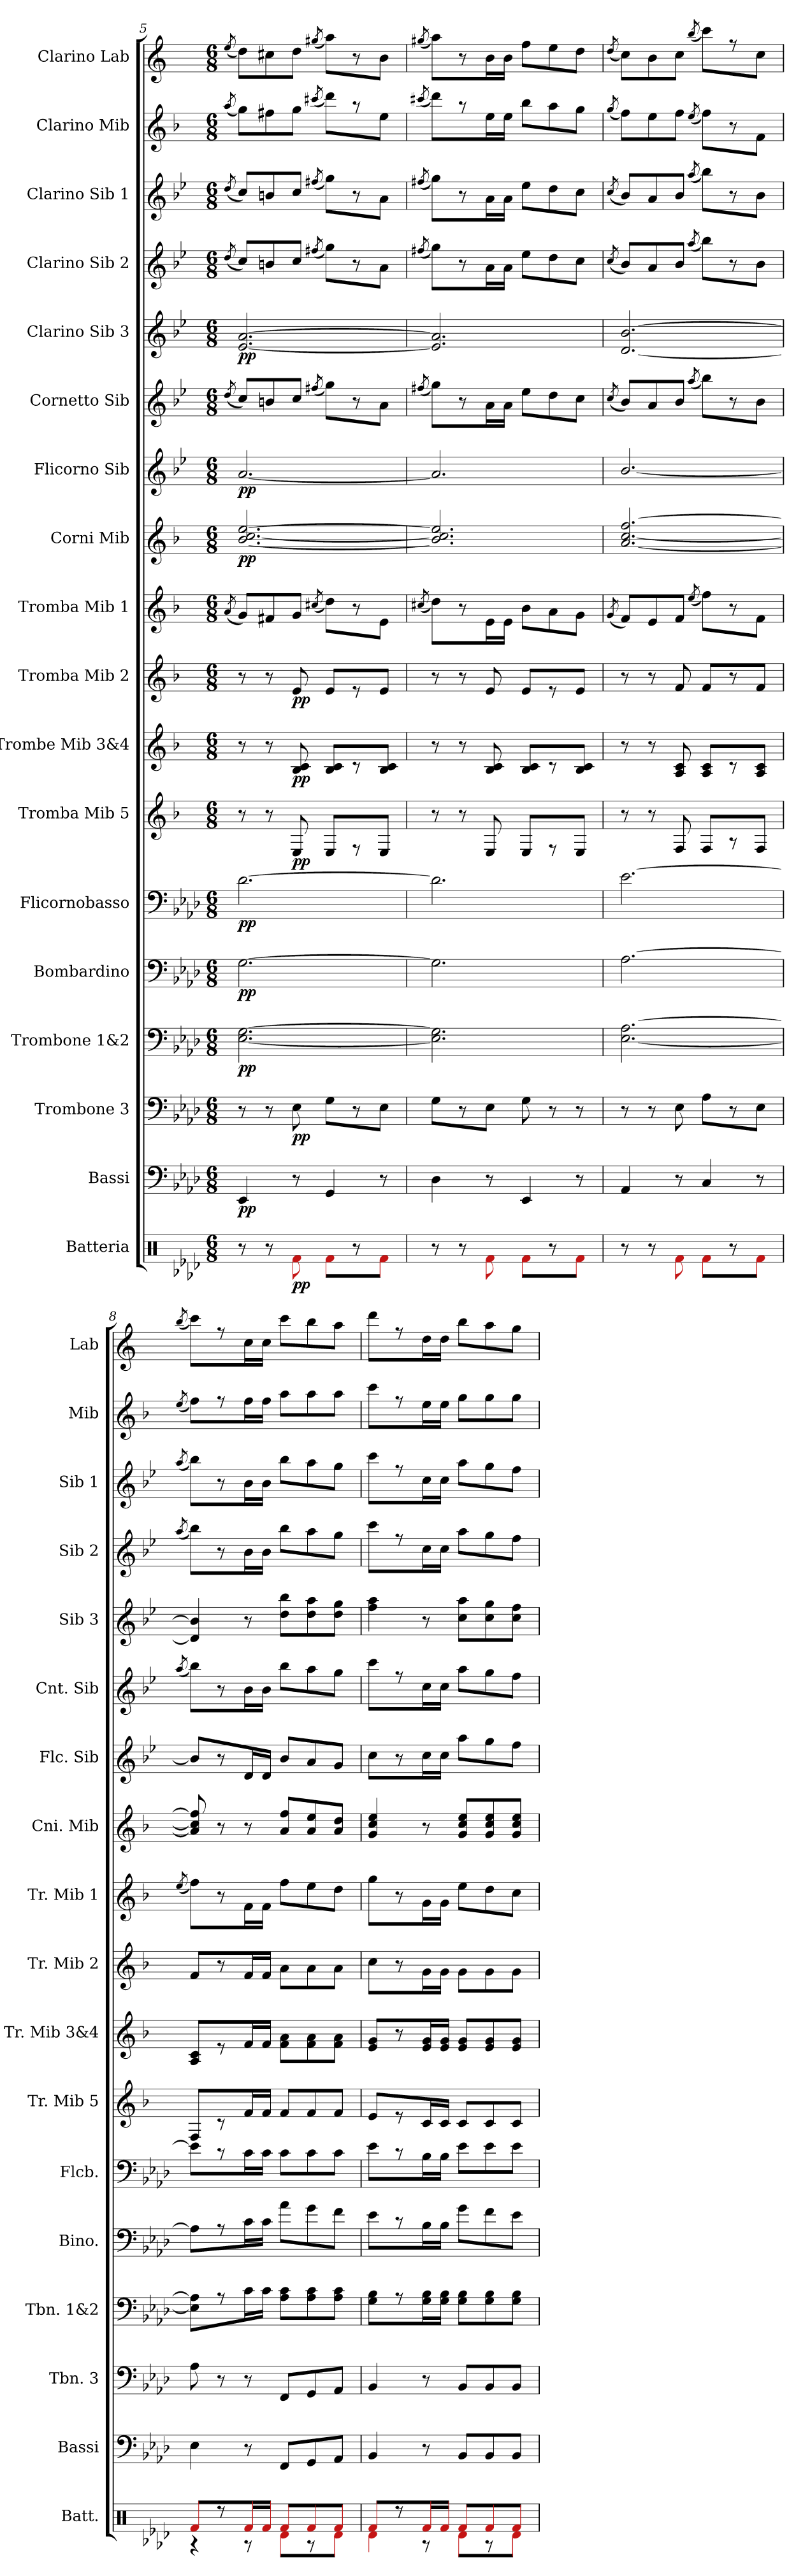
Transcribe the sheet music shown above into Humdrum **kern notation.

**kern	**dynam	**kern	**dynam	**kern	**dynam	**kern	**dynam	**kern	**dynam	**kern	**dynam	**kern	**dynam	**kern	**dynam	**kern	**dynam	**kern	**kern	**dynam	**kern	**dynam	**kern	**kern	**dynam	**kern	**kern	**kern	**kern
*part18	*part18	*part17	*part17	*part16	*part16	*part15	*part15	*part14	*part14	*part13	*part13	*part12	*part12	*part11	*part11	*part10	*part10	*part9	*part8	*part8	*part7	*part7	*part6	*part5	*part5	*part4	*part3	*part2	*part1
*staff18	*staff18	*staff17	*staff17	*staff16	*staff16	*staff15	*staff15	*staff14	*staff14	*staff13	*staff13	*staff12	*staff12	*staff11	*staff11	*staff10	*staff10	*staff9	*staff8	*staff8	*staff7	*staff7	*staff6	*staff5	*staff5	*staff4	*staff3	*staff2	*staff1
*I"Batteria	*	*I"Bassi	*	*I"Trombone 3	*	*I"Trombone 1&2	*	*I"Bombardino	*	*I"Flicornobasso	*	*I"Tromba Mib 5	*	*I"Trombe Mib 3&4	*	*I"Tromba Mib 2	*	*I"Tromba Mib 1	*I"Corni Mib	*	*I"Flicorno Sib	*	*I"Cornetto Sib	*I"Clarino Sib 3	*	*I"Clarino Sib 2	*I"Clarino Sib 1	*I"Clarino Mib	*I"Clarino Lab
*I'Batt.	*	*I'Bassi	*	*I'Tbn. 3	*	*I'Tbn. 1&2	*	*I'Bino.	*	*I'Flcb.	*	*I'Tr. Mib 5	*	*I'Tr. Mib 3&4	*	*I'Tr. Mib 2	*	*I'Tr. Mib 1	*I'Cni. Mib	*	*I'Flc. Sib	*	*I'Cnt. Sib	*I'Sib 3	*	*I'Sib 2	*I'Sib 1	*I'Mib	*I'Lab
*clefX	*	*clefF4	*	*clefF4	*	*clefF4	*	*clefF4	*	*clefF4	*	*clefG2	*	*clefG2	*	*clefG2	*	*clefG2	*clefG2	*	*clefG2	*	*clefG2	*clefG2	*	*clefG2	*clefG2	*clefG2	*clefG2
*	*	*	*	*	*	*	*	*	*	*	*	*ITrd-2c-3	*	*ITrd-2c-3	*	*ITrd-2c-3	*	*ITrd-2c-3	*ITrd5c9	*	*ITrd1c2	*	*ITrd1c2	*ITrd1c2	*	*ITrd1c2	*ITrd1c2	*ITrd-2c-3	*ITrd-5c-8
*k[b-e-a-d-]	*	*k[b-e-a-d-]	*	*k[b-e-a-d-]	*	*k[b-e-a-d-]	*	*k[b-e-a-d-]	*	*k[b-e-a-d-]	*	*k[b-e-a-d-]	*	*k[b-e-a-d-]	*	*k[b-e-a-d-]	*	*k[b-e-a-d-]	*k[b-e-a-d-]	*	*k[b-e-a-d-]	*	*k[b-e-a-d-]	*k[b-e-a-d-]	*	*k[b-e-a-d-]	*k[b-e-a-d-]	*k[b-e-a-d-]	*k[b-e-a-d-]
*A-:	*	*A-:	*	*A-:	*	*A-:	*	*A-:	*	*A-:	*	*A-:	*	*A-:	*	*A-:	*	*A-:	*A-:	*	*A-:	*	*A-:	*A-:	*	*A-:	*A-:	*A-:	*A-:
*M6/8	*	*M6/8	*	*M6/8	*	*M6/8	*	*M6/8	*	*M6/8	*	*M6/8	*	*M6/8	*	*M6/8	*	*M6/8	*M6/8	*	*M6/8	*	*M6/8	*M6/8	*	*M6/8	*M6/8	*M6/8	*M6/8
=5	=5	=5	=5	=5	=5	=5	=5	=5	=5	=5	=5	=5	=5	=5	=5	=5	=5	=5	=5	=5	=5	=5	=5	=5	=5	=5	=5	=5	=5
.	.	.	.	.	.	.	.	.	.	.	.	.	.	.	.	.	.	(<8qcc/	.	.	.	.	(<8qcc/	.	.	(<8qcc/	(<8qcc/	(<8qccc/	(<8qccc/
!	!	!	!LO:DY:b	!	!	!	!LO:DY:b	!	!LO:DY:b	!	!LO:DY:b	!	!	!	!	!	!	!	!	!LO:DY:b	!	!LO:DY:b	!	!	!LO:DY:b	!	!	!	!
8r	.	4EE-/	pp	8r	.	[2.E-\ [2.G\	pp	[2.G\	pp	[2.d-\	pp	8r	.	8r	.	8r	.	8b-/L)	[2.d-/ [2.e-/ [2.g/	pp	[2.g/	pp	8b-/L)	[2.d-/ [2.g/	pp	8b-/L)	8b-/L)	8bb-\L)	8bb-\L)
8r	.	.	.	8r	.	.	.	.	.	.	.	8r	.	8r	.	8r	.	8a/	.	.	.	.	8an/	.	.	8an/	8an/	8aa\	8aa\
!	!LO:DY:b	!	!	!	!LO:DY:b	!	!	!	!	!	!	!	!LO:DY:b	!	!LO:DY:b	!	!LO:DY:b	!	!	!	!	!	!	!	!	!	!	!	!
8f\	pp	8r	.	8E-\	pp	.	.	.	.	.	.	8G/	pp	8d-/ 8e-/	pp	8g/	pp	8b-/J	.	.	.	.	8b-/J	.	.	8b-/J	8b-/J	8bb-\J	8bb-\J
.	.	.	.	.	.	.	.	.	.	.	.	.	.	.	.	.	.	(<8qee/	.	.	.	.	(<8qee/	.	.	(<8qee/	(<8qee/	(<8qeee/	(<8qeee/
8f\L	.	4GG/	.	8G\L	.	.	.	.	.	.	.	8G/L	.	8d-/ 8e-/L	.	8g/L	.	8ff\L)	.	.	.	.	8ff\L)	.	.	8ff\L)	8ff\L)	8fff\L)	8fff\L)
8r	.	.	.	8r	.	.	.	.	.	.	.	8r	.	8r	.	8r	.	8r	.	.	.	.	8r	.	.	8r	8r	8r	8r
8f\J	.	8r	.	8E-\J	.	.	.	.	.	.	.	8G/J	.	8d-/ 8e-/J	.	8g/J	.	8g\J	.	.	.	.	8g\J	.	.	8g\J	8g\J	8gg\J	8gg\J
=6	=6	=6	=6	=6	=6	=6	=6	=6	=6	=6	=6	=6	=6	=6	=6	=6	=6	=6	=6	=6	=6	=6	=6	=6	=6	=6	=6	=6	=6
.	.	.	.	.	.	.	.	.	.	.	.	.	.	.	.	.	.	(<8qee/	.	.	.	.	(<8qee/	.	.	(<8qee/	(<8qee/	(<8qeee/	(<8qeee/
8r	.	4D-\	.	8G\L	.	2.E-]\ 2.G]\	.	2.G\]	.	2.d-\]	.	8r	.	8r	.	8r	.	8ff\L)	2.d-]/ 2.e-]/ 2.g]/	.	2.g/]	.	8ff\L)	2.d-]/ 2.g]/	.	8ff\L)	8ff\L)	8fff\L)	8fff\L)
8r	.	.	.	8r	.	.	.	.	.	.	.	8r	.	8r	.	8r	.	8r	.	.	.	.	8r	.	.	8r	8r	8r	8r
8f\	.	8r	.	8E-\J	.	.	.	.	.	.	.	8G/	.	8d-/ 8e-/	.	8g/	.	16g\L	.	.	.	.	16g\L	.	.	16g\L	16g\L	16gg\L	16gg\L
.	.	.	.	.	.	.	.	.	.	.	.	.	.	.	.	.	.	16g\JJ	.	.	.	.	16g\JJ	.	.	16g\JJ	16g\JJ	16gg\JJ	16gg\JJ
8f\L	.	4EE-/	.	8G\	.	.	.	.	.	.	.	8G/L	.	8d-/ 8e-/L	.	8g/L	.	8dd-\L	.	.	.	.	8dd-\L	.	.	8dd-\L	8dd-\L	8ddd-\L	8ddd-\L
8r	.	.	.	8r	.	.	.	.	.	.	.	8r	.	8r	.	8r	.	8cc\	.	.	.	.	8cc\	.	.	8cc\	8cc\	8ccc\	8ccc\
8f\J	.	8r	.	8r	.	.	.	.	.	.	.	8G/J	.	8d-/ 8e-/J	.	8g/J	.	8b-\J	.	.	.	.	8b-\J	.	.	8b-\J	8b-\J	8bb-\J	8bb-\J
!!LO:PB:g=z
=7	=7	=7	=7	=7	=7	=7	=7	=7	=7	=7	=7	=7	=7	=7	=7	=7	=7	=7	=7	=7	=7	=7	=7	=7	=7	=7	=7	=7	=7
.	.	.	.	.	.	.	.	.	.	.	.	.	.	.	.	.	.	(<8qb-/	.	.	.	.	(<8qb-/	.	.	(<8qb-/	(<8qb-/	(<8qbb-/	(<8qbb-/
8r	.	4AA-/	.	8r	.	[2.E-\ [2.A-\	.	[2.A-\	.	[2.e-\	.	8r	.	8r	.	8r	.	8a-/L)	[2.c/ [2.e-/ [2.a-/	.	[2.a-/	.	8a-/L)	[2.c/ [2.a-/	.	8a-/L)	8a-/L)	8aa-\L)	8aa-\L)
8r	.	.	.	8r	.	.	.	.	.	.	.	8r	.	8r	.	8r	.	8g/	.	.	.	.	8g/	.	.	8g/	8g/	8gg\	8gg\
8f\	.	8r	.	8E-\	.	.	.	.	.	.	.	8A-/	.	8c/ 8e-/	.	8a-/	.	8a-/J	.	.	.	.	8a-/J	.	.	8a-/J	8a-/J	8aa-\J	8aa-\J
.	.	.	.	.	.	.	.	.	.	.	.	.	.	.	.	.	.	(<8qgg/	.	.	.	.	(<8qgg/	.	.	(<8qgg/	(<8qgg/	(<8qgg/	(<8qggg/
8f\L	.	4C/	.	8A-\L	.	.	.	.	.	.	.	8A-/L	.	8c/ 8e-/L	.	8a-/L	.	8aa-\L)	.	.	.	.	8aa-\L)	.	.	8aa-\L)	8aa-\L)	8aa-\L)	8aaa-\L)
8r	.	.	.	8r	.	.	.	.	.	.	.	8r	.	8r	.	8r	.	8r	.	.	.	.	8r	.	.	8r	8r	8r	8r
8f\J	.	8r	.	8E-\J	.	.	.	.	.	.	.	8A-/J	.	8c/ 8e-/J	.	8a-/J	.	8a-\J	.	.	.	.	8a-\J	.	.	8a-\J	8a-\J	8a-\J	8aa-\J
=8	=8	=8	=8	=8	=8	=8	=8	=8	=8	=8	=8	=8	=8	=8	=8	=8	=8	=8	=8	=8	=8	=8	=8	=8	=8	=8	=8	=8	=8
.	.	.	.	.	.	.	.	.	.	.	.	.	.	.	.	.	.	(<8qgg/	.	.	.	.	(<8qgg/	.	.	(<8qgg/	(<8qgg/	(<8qgg/	(<8qggg/
*^	*	*	*	*	*	*	*	*	*	*	*	*	*	*	*	*	*	*	*	*	*	*	*	*	*	*	*	*	*
8f/L	4r	.	4E-\	.	8A-\	.	8E-]\ 8A-]\L	.	8A-\L]	.	8e-\L]	.	8A-/L	.	8c/ 8e-/L	.	8a-/L	.	8aa-\L)	8c]/ 8e-]/ 8a-]/	.	8a-/L]	.	8aa-\L)	4c]/ 4a-]/	.	8aa-\L)	8aa-\L)	8aa-\L)	8aaa-\L)
8r	.	.	.	.	8r	.	8r	.	8r	.	8r	.	8r	.	8r	.	8r	.	8r	8r	.	8r	.	8r	.	.	8r	8r	8r	8r
16f/L	8r	.	8r	.	8r	.	16c\L	.	16c\L	.	16c\L	.	16a-/L	.	16a-/L	.	16a-/L	.	16a-\L	8r	.	16c/L	.	16a-\L	8r	.	16a-\L	16a-\L	16aa-\L	16aa-\L
16f/JJ	.	.	.	.	.	.	16c\JJ	.	16c\JJ	.	16c\JJ	.	16a-/JJ	.	16a-/JJ	.	16a-/JJ	.	16a-\JJ	.	.	16c/JJ	.	16a-\JJ	.	.	16a-\JJ	16a-\JJ	16aa-\JJ	16aa-\JJ
8f/L	8dn\L	.	8FF/L	.	8FF/L	.	8A-\ 8c\L	.	8a-\L	.	8c\L	.	8a-/L	.	8a-\ 8cc\L	.	8cc\L	.	8aa-\L	8c/ 8a-/L	.	8a-/L	.	8aa-\L	8cc\ 8aa-\L	.	8aa-\L	8aa-\L	8ccc\L	8aaa-\L
8f/	8r	.	8GG/	.	8GG/	.	8A-\ 8c\	.	8g\	.	8c\	.	8a-/	.	8a-\ 8cc\	.	8cc\	.	8gg\	8c/ 8g/	.	8g/	.	8gg\	8cc\ 8gg\	.	8gg\	8gg\	8ccc\	8ggg\
8f/J	8d\J	.	8AA-/J	.	8AA-/J	.	8A-\ 8c\J	.	8f\J	.	8c\J	.	8a-/J	.	8a-\ 8cc\J	.	8cc\J	.	8ff\J	8c/ 8f/J	.	8f/J	.	8ff\J	8cc\ 8ff\J	.	8ff\J	8ff\J	8ccc\J	8fff\J
=9	=9	=9	=9	=9	=9	=9	=9	=9	=9	=9	=9	=9	=9	=9	=9	=9	=9	=9	=9	=9	=9	=9	=9	=9	=9	=9	=9	=9	=9	=9
8f/L	4dn\	.	4BB-/	.	4BB-/	.	8G\ 8B-\L	.	8e-\L	.	8e-\L	.	8g/L	.	8g/ 8b-/L	.	8ee-\L	.	8bb-\L	4B-/ 4e-/ 4g/	.	8b-\L	.	8bb-\L	4ee-\ 4gg\	.	8bb-\L	8bb-\L	8eee-\L	8bbb-\L
8r	.	.	.	.	.	.	8r	.	8r	.	8r	.	8r	.	8r	.	8r	.	8r	.	.	8r	.	8r	.	.	8r	8r	8r	8r
16f/L	8r	.	8r	.	8r	.	16G\ 16B-\L	.	16B-\L	.	16B-\L	.	16e-/L	.	16g/ 16b-/L	.	16b-\L	.	16b-\L	8r	.	16b-\L	.	16b-\L	8r	.	16b-\L	16b-\L	16gg\L	16bb-\L
16f/JJ	.	.	.	.	.	.	16G\ 16B-\JJ	.	16B-\JJ	.	16B-\JJ	.	16e-/JJ	.	16g/ 16b-/JJ	.	16b-\JJ	.	16b-\JJ	.	.	16b-\JJ	.	16b-\JJ	.	.	16b-\JJ	16b-\JJ	16gg\JJ	16bb-\JJ
8f/L	8d\L	.	8BB-/L	.	8BB-/L	.	8G\ 8B-\L	.	8g\L	.	8e-\L	.	8e-/L	.	8g/ 8b-/L	.	8b-\L	.	8gg\L	8B-/ 8e-/ 8g/L	.	8gg\L	.	8gg\L	8b-\ 8gg\L	.	8gg\L	8gg\L	8bb-\L	8ggg\L
8f/	8r	.	8BB-/	.	8BB-/	.	8G\ 8B-\	.	8f\	.	8e-\	.	8e-/	.	8g/ 8b-/	.	8b-\	.	8ff\	8B-/ 8e-/ 8g/	.	8ff\	.	8ff\	8b-\ 8ff\	.	8ff\	8ff\	8bb-\	8fff\
8f/J	8d\J	.	8BB-/J	.	8BB-/J	.	8G\ 8B-\J	.	8e-\J	.	8e-\J	.	8e-/J	.	8g/ 8b-/J	.	8b-\J	.	8ee-\J	8B-/ 8e-/ 8g/J	.	8ee-\J	.	8ee-\J	8b-\ 8ee-\J	.	8ee-\J	8ee-\J	8bb-\J	8eee-\J
*v	*v	*	*	*	*	*	*	*	*	*	*	*	*	*	*	*	*	*	*	*	*	*	*	*	*	*	*	*	*	*
=	=	=	=	=	=	=	=	=	=	=	=	=	=	=	=	=	=	=	=	=	=	=	=	=	=	=	=	=	=
*-	*-	*-	*-	*-	*-	*-	*-	*-	*-	*-	*-	*-	*-	*-	*-	*-	*-	*-	*-	*-	*-	*-	*-	*-	*-	*-	*-	*-	*-
